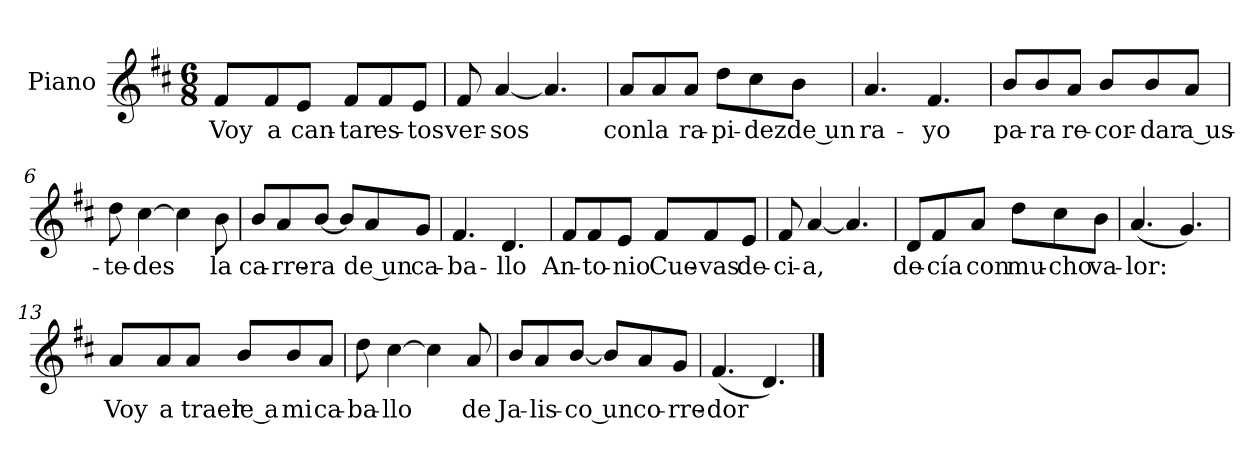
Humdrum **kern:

**kern	**text
*part1	*part1
*staff1	*staff1
*I"Piano	*
*I'Pno.	*
*clefG2	*
*k[f#c#]	*
*D:	*
*M6/8	*
=1	=1
8f#/L	Voy
8f#/	a
8e/J	can-
8f#/L	-tar
8f#/	es-
8e/J	-tos
=2	=2
8f#/	ver-
[4a/	-sos
4.a/]	.
=3	=3
8a/L	con
8a/	la
8a/J	ra-
8dd\L	-pi-
8cc#\	-dez
8b\J	de un
=4	=4
4.a/	ra-
4.f#/	-yo
=5	=5
8b/L	pa-
8b/	-ra
8a/J	re-
8b/L	-cor-
8b/	-dar
8a/J	a us-
=6	=6
8dd\	-te-
[4cc#\	-des
4cc#\]	.
8b\	la
=7	=7
8b/L	ca-
8a/	-rre-
[8b/J	-ra
8b/L]	.
8a/	de un
8g/J	ca-
=8	=8
4.f#/	-ba-
4.d/	-llo
=9	=9
8f#/L	An-
8f#/	-to-
8e/J	-nio
8f#/L	Cue-
8f#/	-vas
8e/J	de-
=10	=10
8f#/	-ci-
[4a/	-a,
4.a/]	.
=11	=11
8d/L	de-
8f#/	-cía
8a/J	con
8dd\L	mu-
8cc#\	-cho
8b\J	va-
=12	=12
(<4.a/	-lor:
4.g/)	.
=13	=13
8a/L	Voy
8a/	a
8a/J	traer
8b/L	le a
8b/	mi
8a/J	ca-
=14	=14
8dd\	-ba-
[4cc#\	-llo
4cc#\]	.
8a/	de
=15	=15
8b/L	Ja-
8a/	-lis-
[8b/J	-co un
8b/L]	.
8a/	co-
8g/J	-rre-
=16	=16
(<4.f#/	-dor
4.d/)	.
==	==
*-	*-
